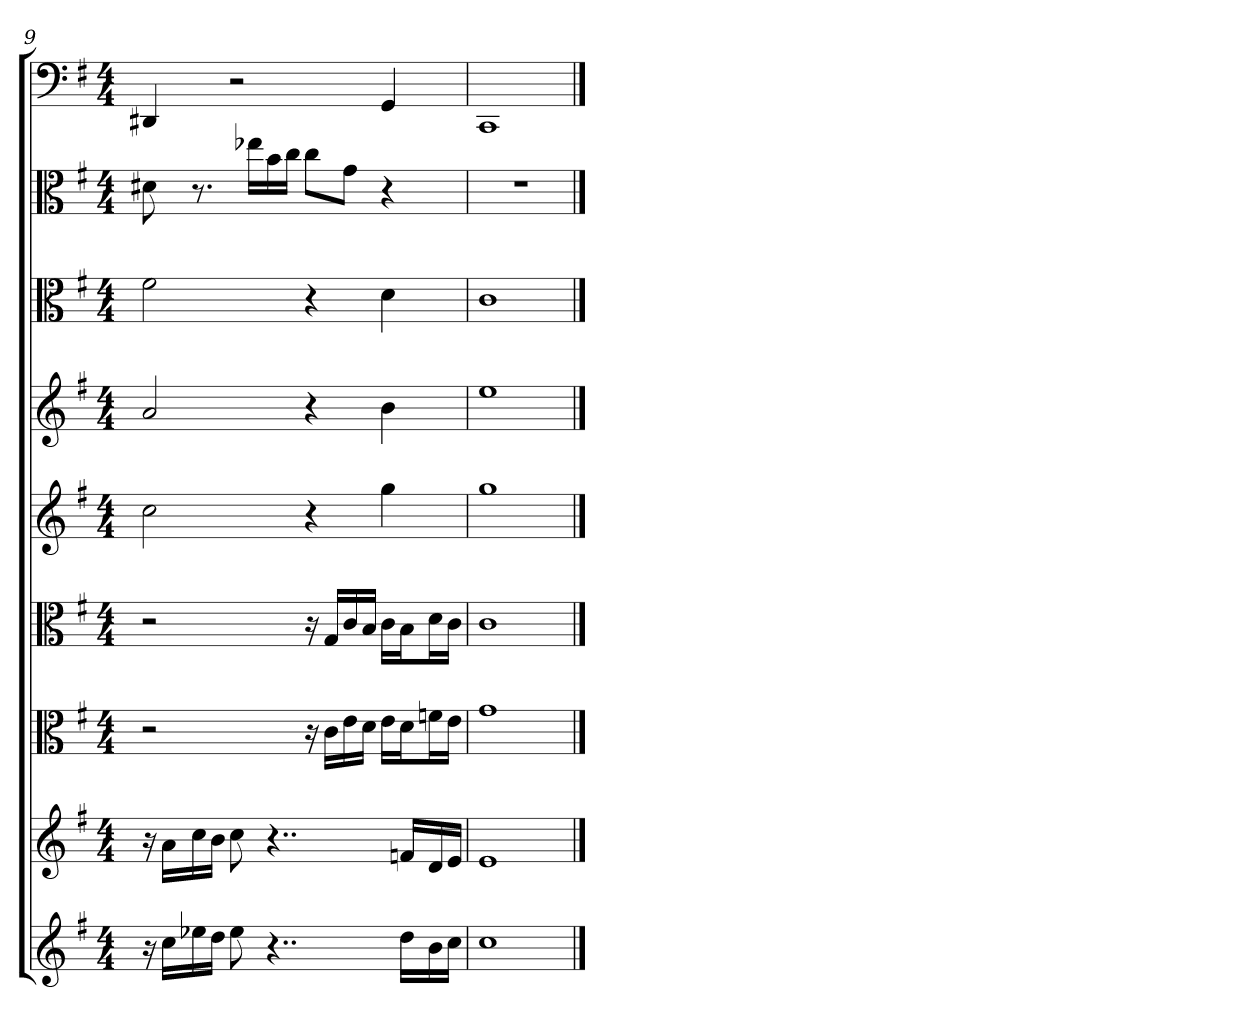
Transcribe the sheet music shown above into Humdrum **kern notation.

**kern	**kern	**kern	**kern	**kern	**kern	**kern	**kern	**kern
*part9	*part8	*part7	*part6	*part5	*part4	*part3	*part2	*part1
*staff9	*staff8	*staff7	*staff6	*staff5	*staff4	*staff3	*staff2	*staff1
*	*	*clefC3	*clefC3	*	*	*clefC3	*clefC3	*clefF4
*k[f#]	*k[f#]	*k[f#]	*k[f#]	*k[f#]	*k[f#]	*k[f#]	*k[f#]	*k[f#]
*e:	*e:	*e:	*e:	*e:	*e:	*e:	*e:	*e:
*M4/4	*M4/4	*M4/4	*M4/4	*M4/4	*M4/4	*M4/4	*M4/4	*M4/4
=9	=9	=9	=9	=9	=9	=9	=9	=9
16r	16r	2r	2r	2cc	2a	2f#	8d#X	4DD#X
16ccLL	16aLL	.	.	.	.	.	.	.
16ee-X	16cc	.	.	.	.	.	8.r	.
16ddJJ	16bJJ	.	.	.	.	.	.	.
8ee-	8cc	.	.	.	.	.	.	2r
.	.	.	.	.	.	.	16ee-X\LL	.
4..r	4..r	.	.	.	.	.	16b\	.
.	.	.	.	.	.	.	16cc\JJ	.
.	.	16r	16r	4r	4r	4r	8cc\L	.
.	.	16c\LL	16G/LL	.	.	.	.	.
.	.	16e\	16c/	.	.	.	8g\J	.
.	.	16d\JJ	16B/JJ	.	.	.	.	.
.	.	16e\LL	16c\LL	4gg	4b	4d	4r	4GG
16ddLL	16fnLL	16d\J	16B\J	.	.	.	.	.
16b	16d	16fn\L	16d\L	.	.	.	.	.
16ccJJ	16eJJ	16e\JJ	16c\JJ	.	.	.	.	.
=10	=10	=10	=10	=10	=10	=10	=10	=10
1cc	1e	1g	1c	1gg	1ee	1c	1r	1CC
==	==	==	==	==	==	==	==	==
*-	*-	*-	*-	*-	*-	*-	*-	*-
